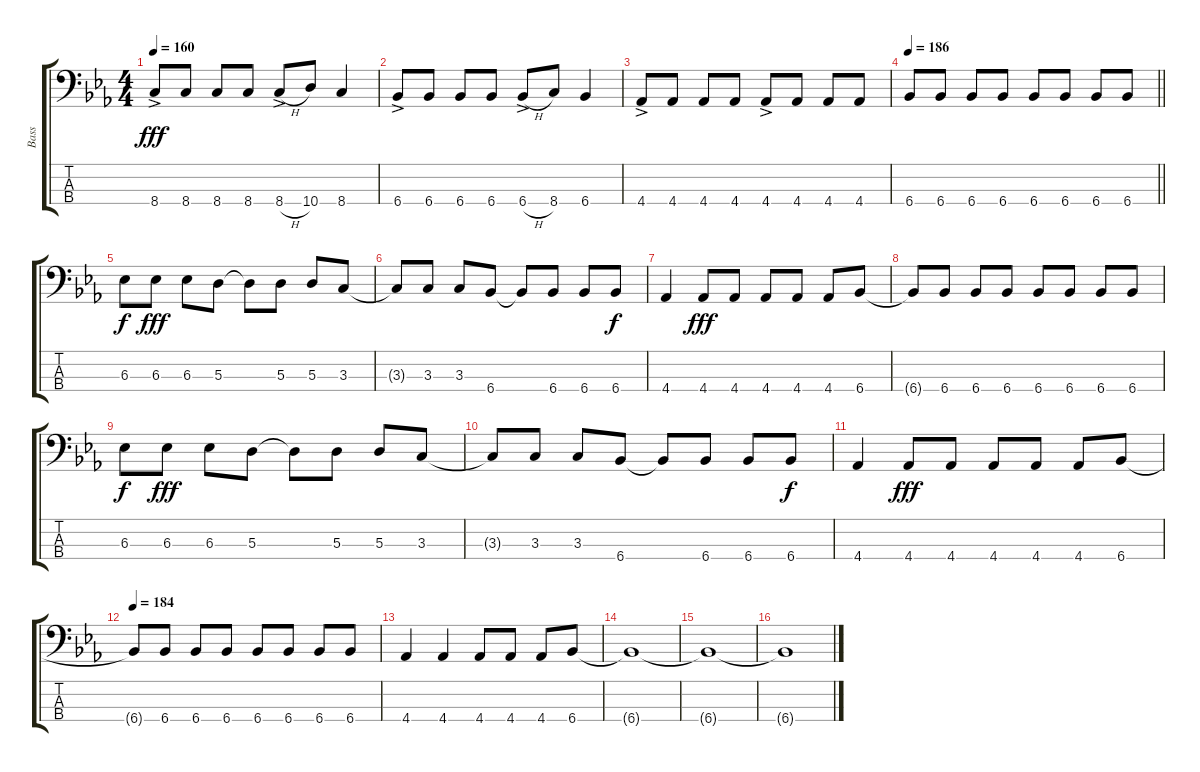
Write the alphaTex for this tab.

\track ("Bass" "Bass") {instrument electricbassfinger}
\staff {score tabs}
\tuning (G2 D2 A1 E1) {hide}
\ts (4 4)
\tempo 160
\clef f4
\ks eb
8.4{ac}.8{dy fff} 8.4.8 8.4.8 8.4.8 8.4{h ac}.8 10.4.8 8.4.4 |
6.4{ac}.8 6.4.8 6.4.8 6.4.8 6.4{h ac}.8 8.4.8 6.4.4 |
4.4{ac}.8 4.4.8 4.4.8 4.4.8 4.4{ac}.8 4.4.8 4.4.8 4.4.8 |
\tempo 186
\barLineRight lightlight
6.4.8 6.4.8 6.4.8 6.4.8 6.4.8 6.4.8 6.4.8 6.4.8 |
6.3.8{dy f} 6.3.8{dy fff} 6.3.8 5.3.8 5.3{t}.8 5.3.8 5.3.8 3.3.8 |
3.3{t}.8 3.3.8 3.3.8 6.4.8 6.4{t}.8 6.4.8 6.4.8 6.4.8{dy f} |
4.4.4 4.4.8{dy fff} 4.4.8 4.4.8 4.4.8 4.4.8 6.4.8 |
6.4{t}.8 6.4.8 6.4.8 6.4.8 6.4.8 6.4.8 6.4.8 6.4.8 |
6.3.8{dy f} 6.3.8{dy fff} 6.3.8 5.3.8 5.3{t}.8 5.3.8 5.3.8 3.3.8 |
3.3{t}.8 3.3.8 3.3.8 6.4.8 6.4{t}.8 6.4.8 6.4.8 6.4.8{dy f} |
4.4.4 4.4.8{dy fff} 4.4.8 4.4.8 4.4.8 4.4.8 6.4.8 |
\tempo 184
6.4{t}.8 6.4.8 6.4.8 6.4.8 6.4.8 6.4.8 6.4.8 6.4.8 |
4.4.4 4.4.4 4.4.8 4.4.8 4.4.8 6.4.8 |
6.4{t}.1 |
6.4{t}.1 |
6.4{t}.1
